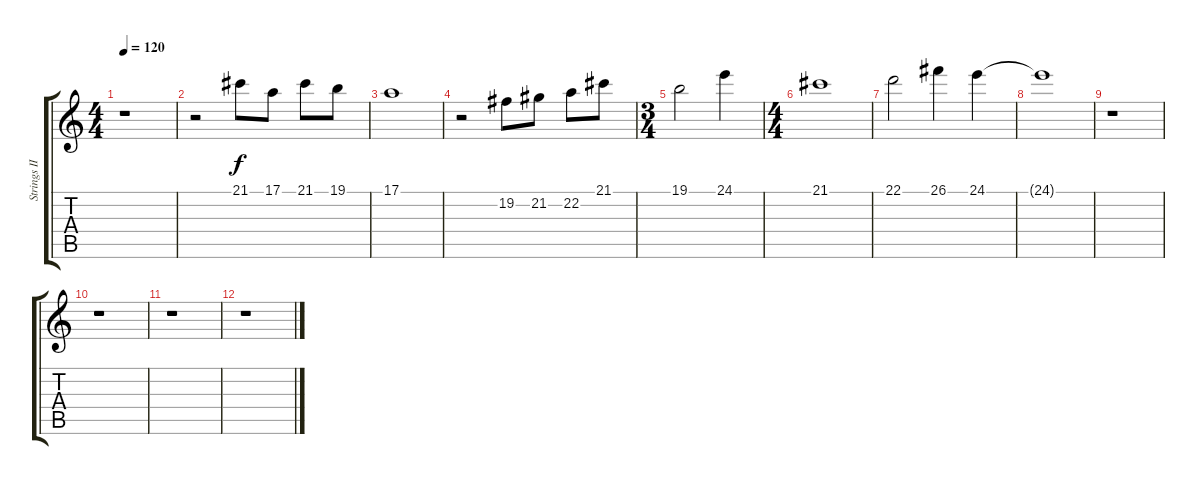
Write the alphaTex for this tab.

\track ("Strings II" "Strings II") {instrument stringensemble1}
\staff {score tabs}
\tuning (E4 B3 G3 D3 A2 E2) {hide}
\ts (4 4)
\tempo 120
\clef g2
\ks c
r.1{dy f} |
r.2 21.1.8 17.1.8 21.1.8 19.1.8 |
17.1.1 |
r.2 19.2.8 21.2.8 22.2.8 21.1.8 |
\ts (3 4)
19.1.2 24.1.4 |
\ts (4 4)
21.1.1 |
22.1.2 26.1.4 24.1.4 |
24.1{t}.1 |
r.1 |
r.1 |
r.1 |
r.1
